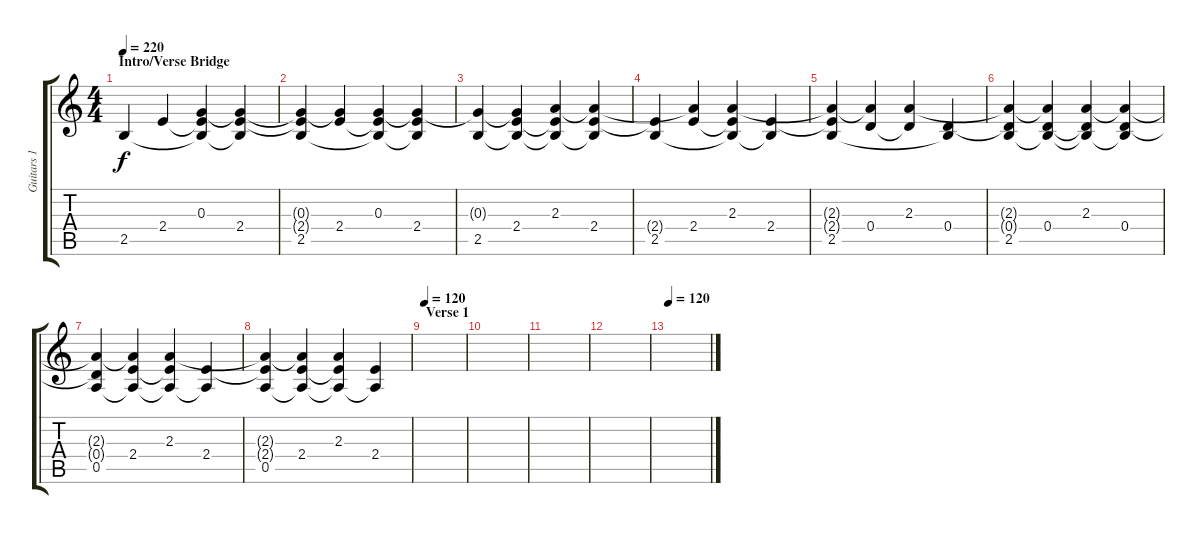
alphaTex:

\track ("Guitars 1" "Guitars 1") {instrument electricguitarjazz}
\staff {score tabs}
\tuning (E4 B3 G3 D3 A2 E2) {hide}
\ts (4 4)
\section ("" "Intro/Verse Bridge")
\tempo 220
\clef g2
\ks c
2.5.4{dy f instrument electricguitarjazz} 2.4.4 (0.3 2.4{t} 2.5{t}).4 (0.3{t} 2.4 2.5{t}).4 |
(0.3{t} 2.4{t} 2.5).4 (0.3{t} 2.4).4 (0.3 2.4{t} 2.5{t}).4 (0.3{t} 2.4 2.5{t}).4 |
(0.3{t} 2.5).4 (0.3{t} 2.4 2.5{t}).4 (2.3 2.4{t} 2.5{t}).4 (2.3{t} 2.4 2.5{t}).4 |
(2.4{t} 2.5).4 (2.3{t} 2.4).4 (2.3 2.4{t} 2.5{t}).4 (2.4 2.5{t}).4 |
(2.3{t} 2.4{t} 2.5).4 (2.3{t} 0.4).4 (2.3 0.4{t}).4 (0.4 2.5{t}).4 |
(2.3{t} 0.4{t} 2.5).4 (2.3{t} 0.4 2.5{t}).4 (2.3 0.4{t} 2.5{t}).4 (2.3{t} 0.4 2.5{t}).4 |
(2.3{t} 0.4{t} 0.5).4 (2.3{t} 2.4 0.5{t}).4 (2.3 2.4{t} 0.5{t}).4 (2.4 0.5{t}).4 |
(2.3{t} 2.4{t} 0.5).4 (2.3{t} 2.4 0.5{t}).4 (2.3 2.4{t} 0.5{t}).4 (2.4 0.5{t}).4 |
\section ("" "Verse 1")
\tempo 120
|
|
|
|
\tempo 120
